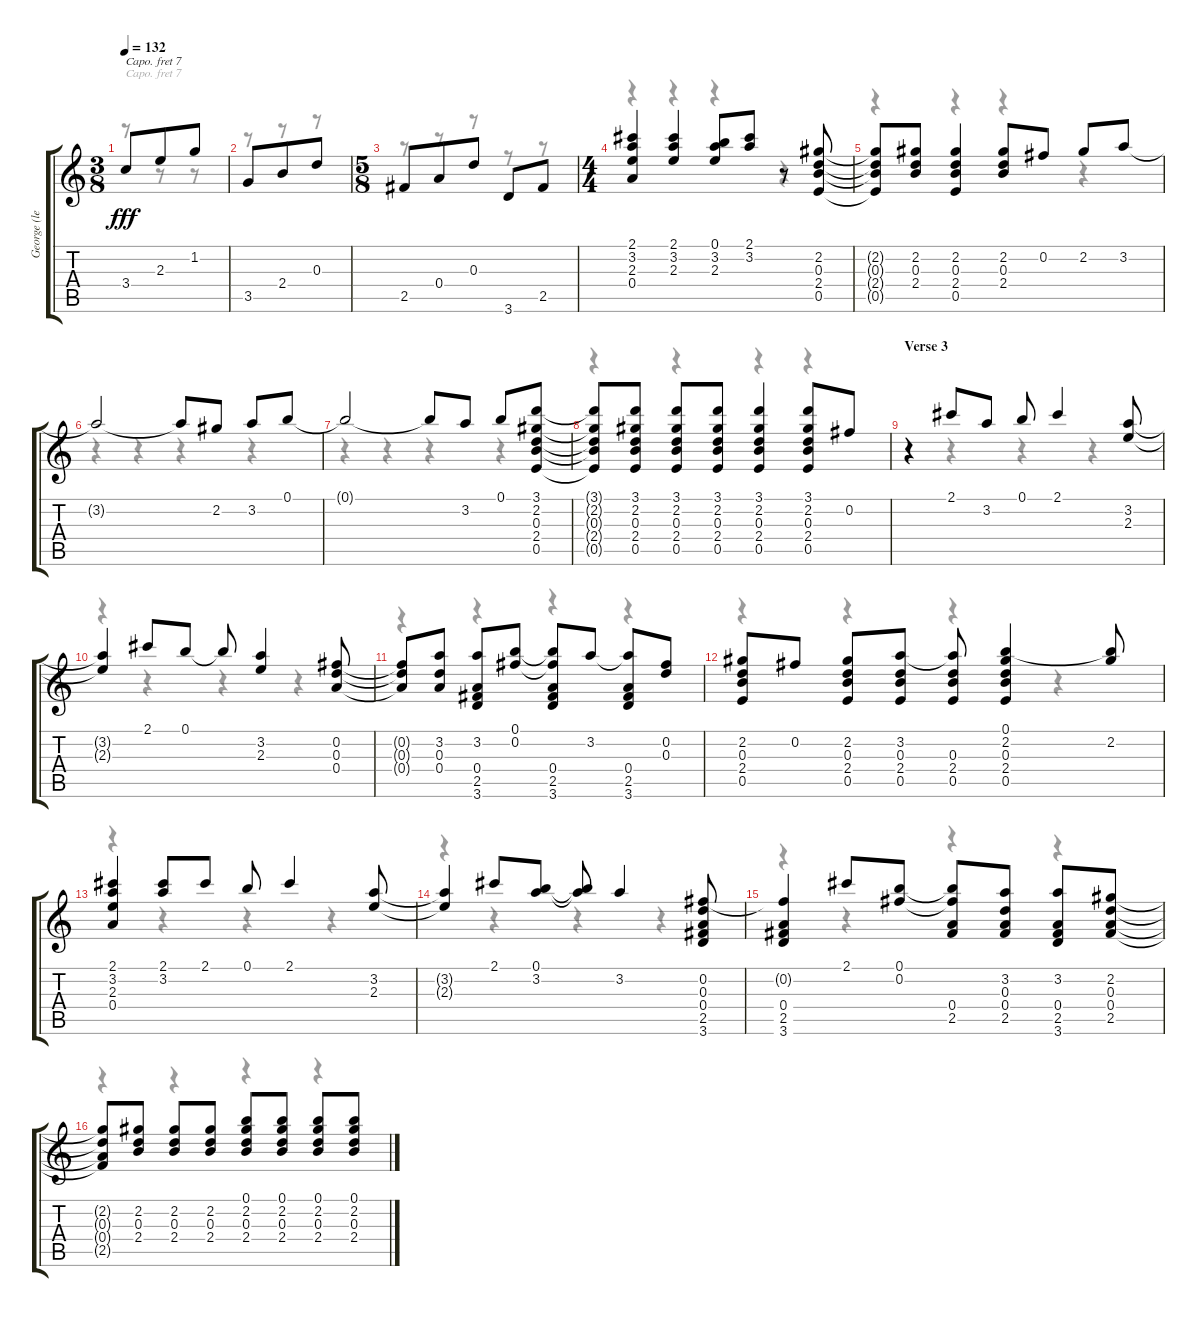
\track ("George (lead gtr.)" "George (le") {instrument electricguitarclean}
\staff {score tabs}
\capo 7
\tuning (E4 B3 G3 D3 A2 E2) {hide}
\voice
\ts (3 8)
\tempo 132
\clef g2
\ks c
3.4.8{dy fff} 2.3.8 1.2.8 |
3.5.8 2.4.8 0.3.8 |
\ts (5 8)
2.5.8 0.4.8 0.3.8 3.6.8 2.5.8 |
\ts (4 4)
(2.1 3.2 2.3 0.4).4 (2.1 3.2 2.3).4 (0.1 3.2 2.3).8 (2.1 3.2).8 r.8 (2.2 0.3 2.4 0.5).8 |
(2.2{t} 0.3{t} 2.4{t} 0.5{t}).8 (2.2 0.3 2.4).8 (2.2 0.3 2.4 0.5).4 (2.2 0.3 2.4).8 0.2.8 2.2.8 3.2.8 |
3.2{t}.2 3.2{t}.8 2.2.8 3.2.8 0.1.8 |
0.1{t}.2 0.1{t}.8 3.2.8 0.1.8 (3.1 2.2 0.3 2.4 0.5).8 |
(3.1{t} 2.2{t} 0.3{t} 2.4{t} 0.5{t}).8 (3.1 2.2 0.3 2.4 0.5).8 (3.1 2.2 0.3 2.4 0.5).8 (3.1 2.2 0.3 2.4 0.5).8 (3.1 2.2 0.3 2.4 0.5).4 (3.1 2.2 0.3 2.4 0.5).8 0.2.8 |
\section ("" "Verse 3")
r.4 2.1.8 3.2.8 0.1.8 2.1.4 (3.2 2.3).8 |
(3.2{t} 2.3{t}).4 2.1.8 0.1.8 0.1{t}.8 (3.2 2.3).4 (0.2 0.3 0.4).8 |
(0.2{t} 0.3{t} 0.4{t}).8 (3.2 0.3 0.4).8 (3.2 0.4 2.5 3.6).8 (0.1 0.2).8 (0.1{t} 0.2{t} 0.4 2.5 3.6).8 3.2.8 (3.2{t} 0.4 2.5 3.6).8 (0.2 0.3).8 |
(2.2 0.3 2.4 0.5).8 0.2.8 (2.2 0.3 2.4 0.5).8 (3.2 0.3 2.4 0.5).8 (3.2{t} 0.3 2.4 0.5).8 (0.1 2.2 0.3 2.4 0.5).4 (0.1{t} 2.2).8 |
(2.1 3.2 2.3 0.4).4 (2.1 3.2).8 2.1.8 0.1.8 2.1.4 (3.2 2.3).8 |
(3.2{t} 2.3{t}).4 2.1.8 (0.1 3.2).8 (0.1{t} 3.2{t}).8 3.2.4 (0.2 0.3 0.4 2.5 3.6).8 |
(0.2{t} 0.4 2.5 3.6).4 2.1.8 (0.1 0.2).8 (0.1{t} 0.2{t} 0.4 2.5).8 (3.2 0.3 0.4 2.5).8 (3.2 0.4 2.5 3.6).8 (2.2 0.3 0.4 2.5).8 |
(2.2{t} 0.3{t} 0.4{t} 2.5{t}).8 (2.2 0.3 2.4).8 (2.2 0.3 2.4).8 (2.2 0.3 2.4).8 (0.1 2.2 0.3 2.4).8 (0.1 2.2 0.3 2.4).8 (0.1 2.2 0.3 2.4).8 (0.1 2.2 0.3 2.4).8
\voice
\clef g2
\ottava regular
\simile none
\ks c
r.8{dy f} r.8 r.8 |
r.8 r.8 r.8 |
r.8 r.8 r.8 r.8 r.8 |
r.4 r.4 r.4 r.4 |
r.4 r.4 r.4 r.4 |
r.4 r.4 r.4 r.4 |
r.4 r.4 r.4 r.4 |
r.4 r.4 r.4 r.4 |
r.4 r.4 r.4 r.4 |
r.4 r.4 r.4 r.4 |
r.4 r.4 r.4 r.4 |
r.4 r.4 r.4 r.4 |
r.4 r.4 r.4 r.4 |
r.4 r.4 r.4 r.4 |
r.4 r.4 r.4 r.4 |
r.4 r.4 r.4 r.4
